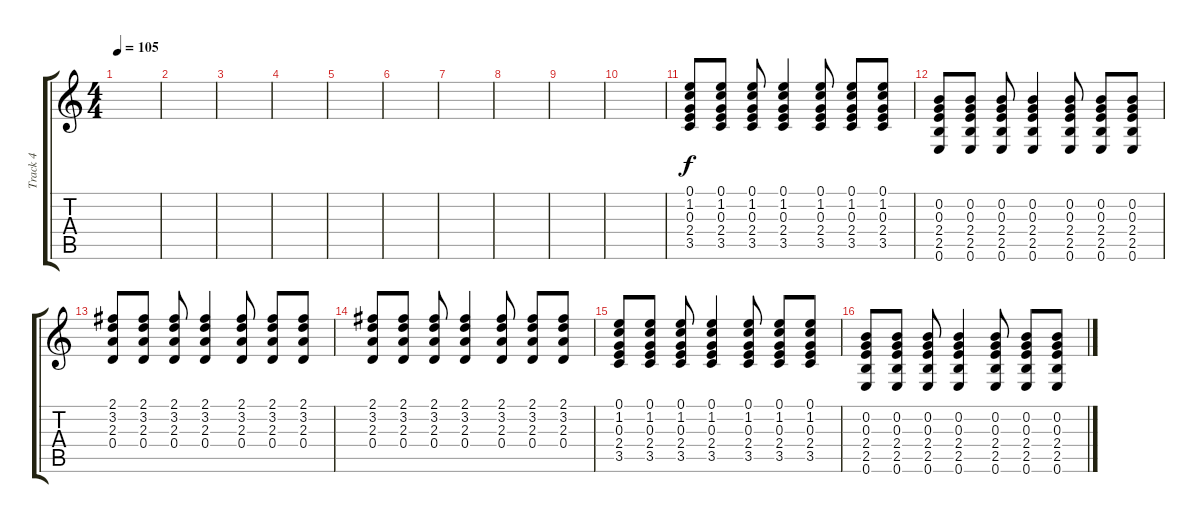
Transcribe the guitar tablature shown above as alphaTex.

\track ("Track 4" "Track 4") {instrument acousticguitarsteel}
\staff {score tabs}
\tuning (E4 B3 G3 D3 A2 E2) {hide}
\ts (4 4)
\tempo 105
\clef g2
\ks c
|
|
|
|
|
|
|
|
|
|
(0.1 1.2 0.3 2.4 3.5).8{dy f} (0.1 1.2 0.3 2.4 3.5).8 (0.1 1.2 0.3 2.4 3.5).8 (0.1 1.2 0.3 2.4 3.5).4 (0.1 1.2 0.3 2.4 3.5).8 (0.1 1.2 0.3 2.4 3.5).8 (0.1 1.2 0.3 2.4 3.5).8 |
(0.2 0.3 2.4 2.5 0.6).8 (0.2 0.3 2.4 2.5 0.6).8 (0.2 0.3 2.4 2.5 0.6).8 (0.2 0.3 2.4 2.5 0.6).4 (0.2 0.3 2.4 2.5 0.6).8 (0.2 0.3 2.4 2.5 0.6).8 (0.2 0.3 2.4 2.5 0.6).8 |
(2.1 3.2 2.3 0.4).8 (2.1 3.2 2.3 0.4).8 (2.1 3.2 2.3 0.4).8 (2.1 3.2 2.3 0.4).4 (2.1 3.2 2.3 0.4).8 (2.1 3.2 2.3 0.4).8 (2.1 3.2 2.3 0.4).8 |
(2.1 3.2 2.3 0.4).8 (2.1 3.2 2.3 0.4).8 (2.1 3.2 2.3 0.4).8 (2.1 3.2 2.3 0.4).4 (2.1 3.2 2.3 0.4).8 (2.1 3.2 2.3 0.4).8 (2.1 3.2 2.3 0.4).8 |
(0.1 1.2 0.3 2.4 3.5).8 (0.1 1.2 0.3 2.4 3.5).8 (0.1 1.2 0.3 2.4 3.5).8 (0.1 1.2 0.3 2.4 3.5).4 (0.1 1.2 0.3 2.4 3.5).8 (0.1 1.2 0.3 2.4 3.5).8 (0.1 1.2 0.3 2.4 3.5).8 |
(0.2 0.3 2.4 2.5 0.6).8 (0.2 0.3 2.4 2.5 0.6).8 (0.2 0.3 2.4 2.5 0.6).8 (0.2 0.3 2.4 2.5 0.6).4 (0.2 0.3 2.4 2.5 0.6).8 (0.2 0.3 2.4 2.5 0.6).8 (0.2 0.3 2.4 2.5 0.6).8
